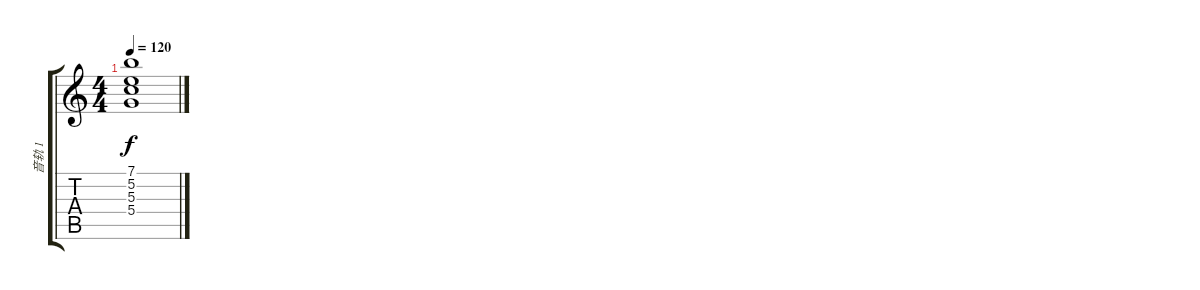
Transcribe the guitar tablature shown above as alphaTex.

\track ("音轨 1" "音轨 1") {instrument acousticguitarsteel}
\staff {score tabs}
\tuning (E4 B3 G3 D3 A2 E2) {hide}
\ts (4 4)
\tempo 120
\clef g2
\ks c
(7.1{t} 5.2{t} 5.3{t} 5.4{t}).1{dy f}
